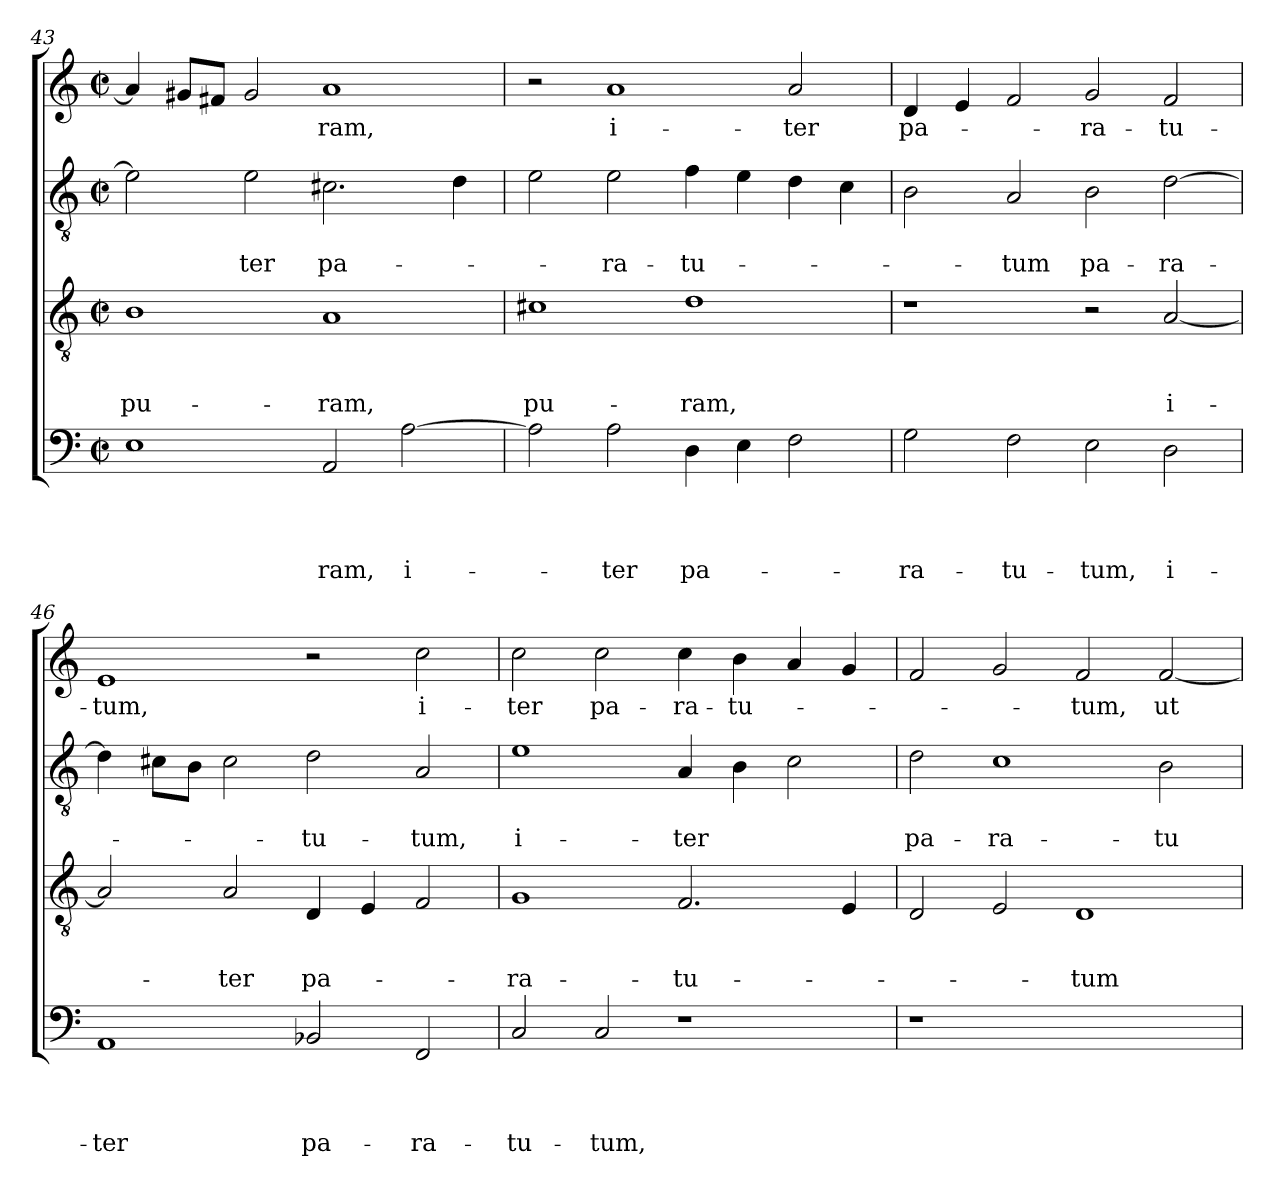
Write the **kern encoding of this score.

**kern	**text	**text	**text	**text	**kern	**text	**text	**text	**kern	**text	**text	**kern	**text
*part4	*part4	*part4	*part4	*part4	*part3	*part3	*part3	*part3	*part2	*part2	*part2	*part1	*part1
*staff4	*staff4	*staff4	*staff4	*staff4	*staff3	*staff3	*staff3	*staff3	*staff2	*staff2	*staff2	*staff1	*staff1
*clefF4	*	*	*	*	*clefGv2	*	*	*	*clefGv2	*	*	*clefG2	*
*k[]	*	*	*	*	*k[]	*	*	*	*k[]	*	*	*k[]	*
*C:	*	*	*	*	*C:	*	*	*	*C:	*	*	*C:	*
*M2/2	*	*	*	*	*M2/2	*	*	*	*M2/2	*	*	*M2/2	*
*met(c|)	*	*	*	*	*met(c|)	*	*	*	*met(c|)	*	*	*met(c|)	*
=43	=43	=43	=43	=43	=43	=43	=43	=43	=43	=43	=43	=43	=43
!	!	!	!	!	!	!	!	!LO:LY:b	!	!	!	!	!
1E	.	.	.	.	1B	.	.	pu-	2e\]	.	.	4a/]	.
.	.	.	.	.	.	.	.	.	.	.	.	8g#X/L	.
.	.	.	.	.	.	.	.	.	.	.	.	8f#X/J	.
!	!	!	!	!	!	!	!	!	!	!	!LO:LY:b	!	!
.	.	.	.	.	.	.	.	.	2e\	.	-ter	2g#/	.
!	!	!	!	!LO:LY:b	!	!	!	!LO:LY:b	!	!	!LO:LY:b	!	!LO:LY:b
2AA/	.	.	.	-ram,	1A	.	.	-ram,	2.c#X\	.	pa-	1a	-ram,
!	!	!	!	!LO:LY:b	!	!	!	!	!	!	!	!	!
[2A\	.	.	.	i-	.	.	.	.	.	.	.	.	.
.	.	.	.	.	.	.	.	.	4d\	.	.	.	.
=44	=44	=44	=44	=44	=44	=44	=44	=44	=44	=44	=44	=44	=44
!	!	!	!	!	!	!	!	!LO:LY:b	!	!	!	!	!
2A\]	.	.	.	.	1c#X	.	.	pu-	2e\	.	.	2r	.
!	!	!	!	!LO:LY:b	!	!	!	!	!	!	!LO:LY:b	!	!LO:LY:b
2A\	.	.	.	-ter	.	.	.	.	2e\	.	-ra-	1a	i-
!	!	!	!	!LO:LY:b	!	!	!	!LO:LY:b	!	!	!LO:LY:b	!	!
4D\	.	.	.	pa-	1d	.	.	-ram,	4f\	.	-tu-	.	.
4E\	.	.	.	.	.	.	.	.	4e\	.	.	.	.
!	!	!	!	!	!	!	!	!	!	!	!	!	!LO:LY:b
2F\	.	.	.	.	.	.	.	.	4d\	.	.	2a/	-ter
.	.	.	.	.	.	.	.	.	4c\	.	.	.	.
=45	=45	=45	=45	=45	=45	=45	=45	=45	=45	=45	=45	=45	=45
!	!	!	!	!LO:LY:b	!	!	!	!	!	!	!	!	!LO:LY:b
2G\	.	.	.	-ra-	1r	.	.	.	2B\	.	.	4d/	pa-
.	.	.	.	.	.	.	.	.	.	.	.	4e/	.
!	!	!	!	!LO:LY:b	!	!	!	!	!	!	!LO:LY:b	!	!
2F\	.	.	.	-tu-	.	.	.	.	2A/	.	-tum	2f/	.
!	!	!	!	!LO:LY:b	!	!	!	!	!	!	!LO:LY:b	!	!LO:LY:b
2E\	.	.	.	-tum,	2r	.	.	.	2B\	.	pa-	2g/	-ra-
!	!	!	!	!LO:LY:b	!	!	!	!LO:LY:b	!	!	!LO:LY:b	!	!LO:LY:b
2D\	.	.	.	i-	[2A/	.	.	i-	[2d\	.	-ra-	2f/	-tu-
=46	=46	=46	=46	=46	=46	=46	=46	=46	=46	=46	=46	=46	=46
!	!	!	!	!LO:LY:b	!	!	!	!	!	!	!	!	!LO:LY:b
1AA	.	.	.	-ter	2A/]	.	.	.	4d\]	.	.	1e	-tum,
.	.	.	.	.	.	.	.	.	8c#X\L	.	.	.	.
.	.	.	.	.	.	.	.	.	8B\J	.	.	.	.
!	!	!	!	!	!	!	!	!LO:LY:b	!	!	!	!	!
.	.	.	.	.	2A/	.	.	-ter	2c#\	.	.	.	.
!	!	!	!	!LO:LY:b	!	!	!	!LO:LY:b	!	!	!LO:LY:b	!	!
2BB-X/	.	.	.	pa-	4D/	.	.	pa-	2d\	.	-tu-	2r	.
.	.	.	.	.	4E/	.	.	.	.	.	.	.	.
!	!	!	!	!LO:LY:b	!	!	!	!	!	!	!LO:LY:b	!	!LO:LY:b
2FF/	.	.	.	-ra-	2F/	.	.	.	2A/	.	-tum,	2cc\	i-
!!LO:LB:g=z
=47	=47	=47	=47	=47	=47	=47	=47	=47	=47	=47	=47	=47	=47
!	!	!	!	!LO:LY:b	!	!	!	!LO:LY:b	!	!	!LO:LY:b	!	!LO:LY:b
2C/	.	.	.	-tu-	1G	.	.	-ra-	1e	.	i-	2cc\	-ter
!	!	!	!	!LO:LY:b	!	!	!	!	!	!	!	!	!LO:LY:b
2C/	.	.	.	-tum,	.	.	.	.	.	.	.	2cc\	pa-
!	!	!	!	!	!	!	!	!LO:LY:b	!	!	!LO:LY:b	!	!LO:LY:b
1r	.	.	.	.	2.F/	.	.	-tu-	4A/	.	-ter	4cc\	-ra-
!	!	!	!	!	!	!	!	!	!	!	!	!	!LO:LY:b
.	.	.	.	.	.	.	.	.	4B\	.	.	4b\	-tu-
.	.	.	.	.	.	.	.	.	2c\	.	.	4a/	.
.	.	.	.	.	4E/	.	.	.	.	.	.	4g/	.
=48	=48	=48	=48	=48	=48	=48	=48	=48	=48	=48	=48	=48	=48
!	!	!	!	!	!	!	!	!	!	!	!LO:LY:b	!	!
1r	.	.	.	.	2D/	.	.	.	2d\	.	pa-	2f/	.
!	!	!	!	!	!	!	!	!	!	!	!LO:LY:b	!	!
.	.	.	.	.	2E/	.	.	.	1c	.	-ra-	2g/	.
!	!	!	!	!	!	!	!	!LO:LY:b	!	!	!	!	!LO:LY:b
1ryy	.	.	.	.	1D	.	.	-tum	.	.	.	2f/	-tum,
!	!	!	!	!	!	!	!	!	!	!	!LO:LY:b	!	!LO:LY:b
.	.	.	.	.	.	.	.	.	2B\	.	-tu-	[2f/	ut
=	=	=	=	=	=	=	=	=	=	=	=	=	=
*-	*-	*-	*-	*-	*-	*-	*-	*-	*-	*-	*-	*-	*-
